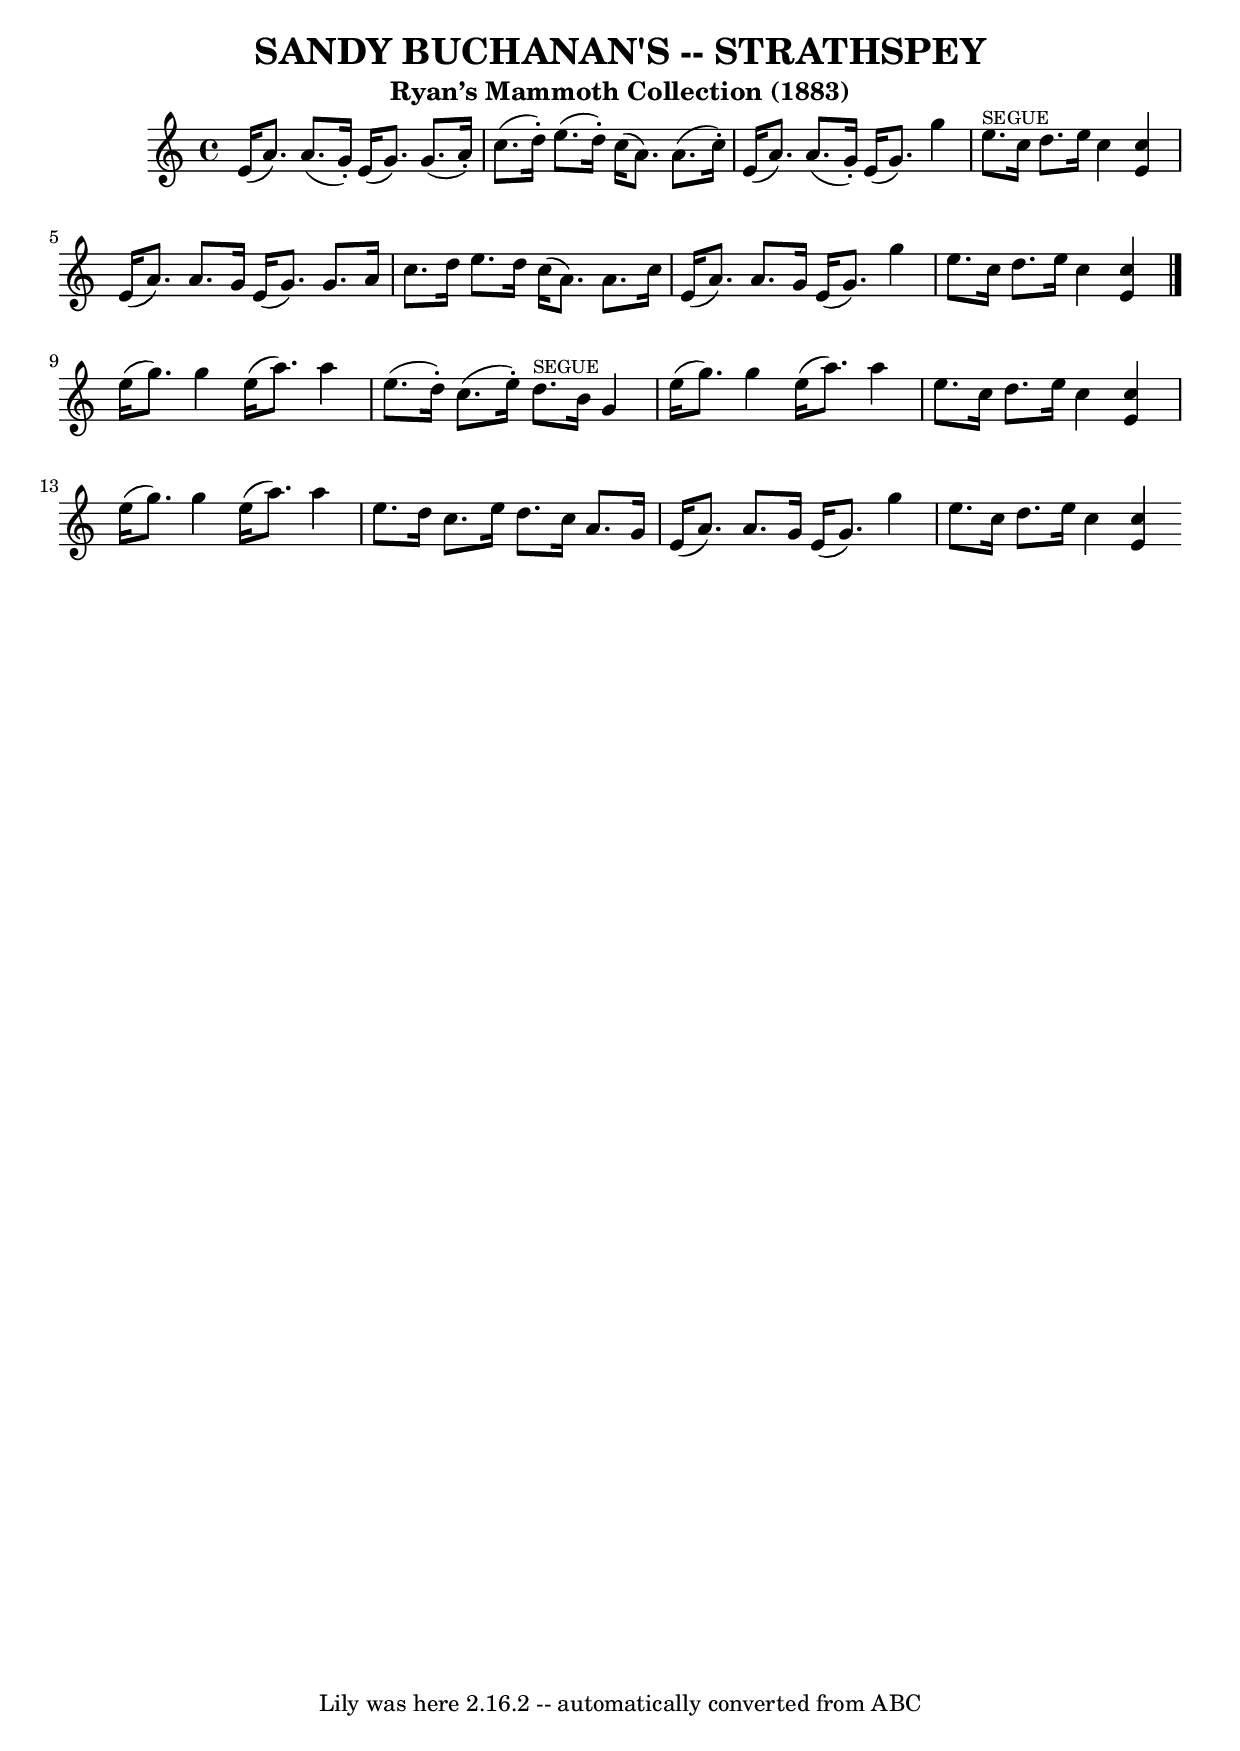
\version "2.16.2"
\include "Mammoth.ily"
\header {
  crossRefNumber = "1"
  footnotes = ""
  subtitle = "Ryan’s Mammoth Collection (1883)"
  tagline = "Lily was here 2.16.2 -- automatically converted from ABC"
  title = "SANDY BUCHANAN'S -- STRATHSPEY"

}
voicedefault =  {


  \override Staff.TimeSignature #'style = #'C
  \time 4/4 
  \key a \minor   e'16 (a'8.) a'8. (g'16-.) e'16 ( g'8.) g'8. (a'16-.)     |
  c''8. (d''16-.) e''8. ( d''16-.) c''16 (a'8.) a'8. (c''16-.)    |
  e'16 ( a'8.) a'8. (g'16-.) e'16 (g'8.) g''4     |
  e''8.^\segue c''16 d''8. e''16 c''4  << e'4 c''4   >>   |
  e'16 (a'8.) a'8. g'16 e'16 (g'8.) g'8. a'16      |
  c''8. d''16 e''8. d''16 c''16 (a'8.) a'8. c''16     |
  e'16 (a'8.) a'8. g'16 e'16 (g'8.) g''4     |
  e''8. c''16 d''8. e''16 c''4  << e'4 c''4    				 >>   \bar "|." e''16 (g''8.) g''4 e''16 (a''8.) a''4      |
  e''8. (d''16-.) c''8. (e''16-.) d''8.^\segue b'16 g'4     |
  e''16 (g''8.) g''4 e''16 (a''8.) a''4     |
  e''8. c''16 d''8. e''16 c''4  << e'4 c''4    				 >>    |
  e''16 (g''8.) g''4 e''16 (a''8.) a''4     |
  e''8. d''16 c''8. e''16 d''8. c''16 a'8. g'16    |
  e'16 (a'8.) a'8. g'16 e'16 (g'8.) g''4     |
  e''8. c''16 d''8. e''16 c''4  << e'4 c''4   >>      \bar " |."   

}

\score{
  <<

    \context Staff="default"
    {
      \voicedefault 
      
 }

  >>
  \layout {
    
 }
  \midi {
 }

}
